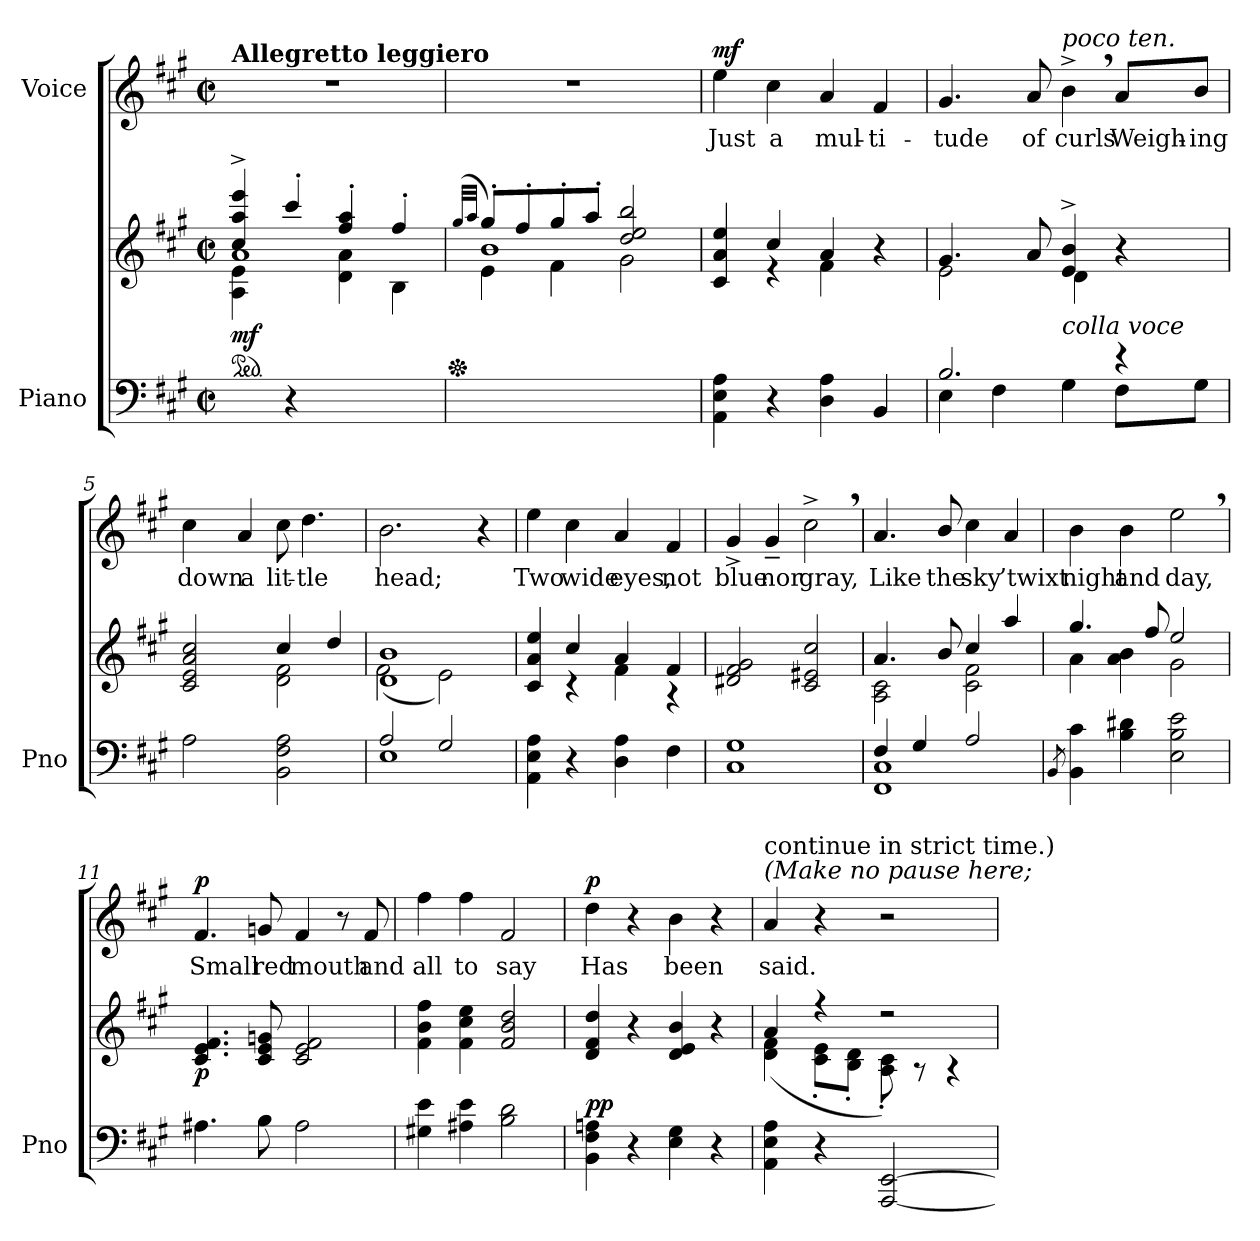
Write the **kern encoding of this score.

**kern	**kern	**dynam	**kern	**text	**dynam
*part2	*part2	*part2	*part1	*part1	*part1
*staff3	*staff2	*staff2/3	*staff1	*staff1	*staff1
*I"Piano	*	*	*I"Voice	*	*
*I'Pno	*	*	*	*	*
*clefF4	*clefG2	*	*clefG2	*	*
*k[f#c#g#]	*k[f#c#g#]	*	*k[f#c#g#]	*	*
*M2/2	*M2/2	*	*M2/2	*	*
*met(c|)	*met(c|)	*	*met(c|)	*	*
=1	=1	=1	=1	=1	=1
*	*^	*	*	*	*
*	*	*^	*	*	*	*
*	*ped	*	*	*	*	*	*
!	!	!	!	!	!LO:TX:a:B:t=Allegretto leggiero	!	!
!	!	!	!	!LO:DY:b	!	!	!
4ryy	4cc#/^ 4aa/^ 4eee/^	1a	4A\ 4e\	mf	1r	.	.
4r	4ccc#'/	.	4ryy	.	.	.	.
2ryy	4ff#/' 4aa/'	.	4d\ 4a\	.	.	.	.
.	4ff#'/	.	4B\	.	.	.	.
=2	=2	=2	=2	=2	=2	=2	=2
*	*Xped	*	*	*	*	*	*
.	(32qgg#/LLL	.	.	.	.	.	.
.	32qaa/JJJ	.	.	.	.	.	.
1ryy	8gg#'/L)	1b	4e\	.	1r	.	.
.	8ff#'/	.	.	.	.	.	.
.	8gg#'/	.	4f#\	.	.	.	.
.	8aa'/J	.	.	.	.	.	.
.	2dd/ 2ee/ 2bb/	.	2g#\	.	.	.	.
=3	=3	=3	=3	=3	=3	=3	=3
!	!	!	!	!	!	!	!LO:DY:a
*	*	*v	*v	*	*	*	*
4AA\ 4E\ 4A\	4c#/ 4a/ 4ee/	4ryy	.	4ee\	Just	mf
4r	4cc#/	4r	.	4cc#\	a	.
4D\ 4A\	4a/	4f#\	.	4a/	mul-	.
4BB/	4r	4ryy	.	4f#/	-ti-	.
=4	=4	=4	=4	=4	=4	=4
*^	*	*	*	*	*	*
2.B/	4E\	4.g#/	2e\	.	4.g#/	-tude	.
.	4F#\	.	.	.	.	.	.
.	.	8a/	.	.	8a/	of	.
!	!	!	!	!	!LO:TX:a:i:t=poco ten.	!	!
!	!LO:TX:i:t=colla voce	!	!	!	!	!	!
.	4G#\	4e/^ 4b/^	4d\	.	4b^,\	curls	.
4r	8F#\L	4r	4ryy	.	8a/L	Weigh-	.
.	8G#\J	.	.	.	8b/J	-ing	.
*v	*v	*	*	*	*	*	*
=5	=5	=5	=5	=5	=5	=5
2A\	2c#/ 2e/ 2a/ 2cc#/	2ryy	.	4cc#\	down	.
.	.	.	.	4a/	a	.
2BB\ 2F#\ 2A\	4cc#/	2d\ 2f#\	.	8cc#\	lit-	.
.	.	.	.	4.dd\	-tle	.
.	4dd/	.	.	.	.	.
=6	=6	=6	=6	=6	=6	=6
*^	*	*	*	*	*	*
2A/	1E	1d 1b	(2f#\	.	2.b\	head;	.
2G#/	.	.	2e\)	.	.	.	.
.	.	.	.	.	4r	.	.
*v	*v	*	*	*	*	*	*
=7	=7	=7	=7	=7	=7	=7
4AA\ 4E\ 4A\	4c#/ 4a/ 4ee/	4ryy	.	4ee\	Two	.
4r	4cc#/	4r	.	4cc#\	wide	.
4D\ 4A\	4a/	4f#\	.	4a/	eyes,	.
4F#\	4f#/	4r	.	4f#/	not	.
*	*v	*v	*	*	*	*
=8	=8	=8	=8	=8	=8
1C# 1G#	2d#X/ 2f#/ 2g#/	.	4g#^>/	blue	.
.	.	.	4g#~>/	nor	.
.	2c#/ 2e#X/ 2cc#/	.	2cc#^>,\	gray,	.
=9	=9	=9	=9	=9	=9
*^	*^	*	*	*	*
4F#/	1FF# 1C#	4.a/	2A\ 2c#\	.	4.a/	Like	.
4G#/	.	.	.	.	.	.	.
.	.	8b/	.	.	8b/	the	.
2A/	.	4cc#/	2c#\ 2f#\	.	4cc#\	sky	.
.	.	4aa/	.	.	4a/	’twixt	.
*v	*v	*	*	*	*	*	*
=10	=10	=10	=10	=10	=10	=10
8qBB/	.	.	.	.	.	.
4BB\ 4c#\	4.gg#/	4a\	.	4b\	night	.
4B\ 4d#X\	.	4a\ 4b\	.	4b\	and	.
.	8ff#/	.	.	.	.	.
2E\ 2B\ 2e\	2ee/	2g#\	.	2ee,\	day,	.
=11	=11	=11	=11	=11	=11	=11
!	!	!	!LO:DY:b	!	!	!LO:DY:a
*	*v	*v	*	*	*	*
4.A#X\	4.c#/ 4.e/ 4.f#/	p	4.f#/	Small	p
8B\	8c#/ 8e/ 8gn/	.	8gn/	red	.
2A#\	2c#/ 2e/ 2f#/	.	4f#/	mouth	.
.	.	.	8r	–	.
.	.	.	8f#/	and	.
=12	=12	=12	=12	=12	=12
4G#X\ 4e\	4f#\ 4b\ 4ff#\	.	4ff#\	all	.
4A#X\ 4e\	4f#\ 4cc#\ 4ee\	.	4ff#\	to	.
2B\ 2d\	2f#/ 2b/ 2dd/	.	2f#/	say	.
=13	=13	=13	=13	=13	=13
!	!	!LO:DY:a=2	!	!	!LO:DY:a
4BB\ 4F#\ 4An\	4d/ 4f#/ 4dd/	pp	4dd\	Has	p
4r	4r	.	4r	.	.
4E\ 4G#\	4d/ 4e/ 4b/	.	4b\	been	.
4r	4r	.	4r	.	.
=14	=14	=14	=14	=14	=14
*	*^	*	*	*	*
!	!	!	!	!LO:TX:i:t=(Make no pause here;	!	!
!	!	!	!	!LO:TX:t=continue in strict time.)	!	!
4AA\ 4E\ 4A\	4a/	(4d\ 4f#\	.	4a/	said.	.
4r	4r	8c#\' 8e\'L	.	4r	.	.
.	.	8B\' 8d\'J	.	.	.	.
[<2AAA/ [<2EE/	2r	8A\' 8c#\')	.	2r	.	.
.	.	8r	.	.	.	.
.	.	4r	.	.	.	.
*	*v	*v	*	*	*	*
=	=	=	=	=	=
*-	*-	*-	*-	*-	*-
